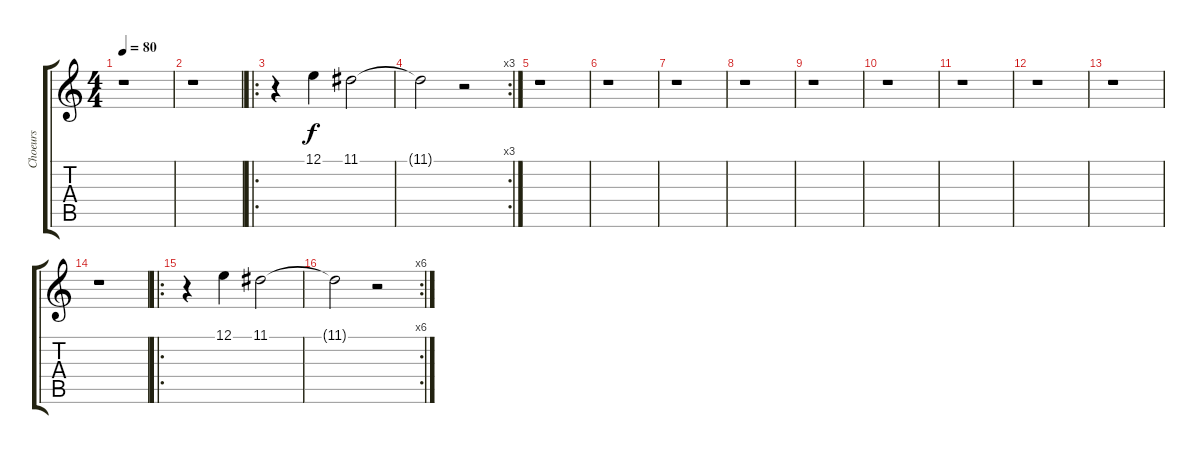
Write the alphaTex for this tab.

\track ("Choeurs" "Choeurs") {instrument choiraahs}
\staff {score tabs}
\tuning (E4 B3 G3 D3 A2 E2) {hide}
\ts (4 4)
\tempo 80
\clef g2
\ks c
r.1{dy f} |
r.1 |
\ro
r.4 12.1.4 11.1.2 |
\rc 3
11.1{t}.2 r.2 |
r.1 |
r.1 |
r.1 |
r.1 |
r.1 |
r.1 |
r.1 |
r.1 |
r.1 |
r.1 |
\ro
r.4 12.1.4 11.1.2 |
\rc 6
11.1{t}.2 r.2
